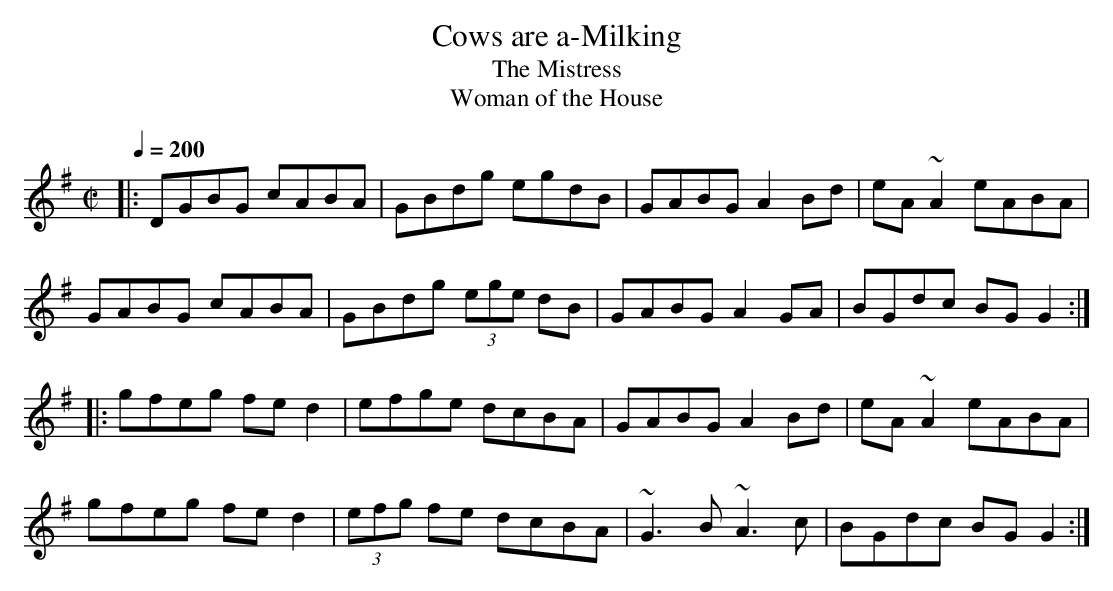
X:1
T:Cows are a-Milking
T:The Mistress
T:Woman of the House
M:C|
L:1/8
Q:1/4=200
K:G
|:DGBG cABA|GBdg egdB|GABG A2Bd|eA~A2 eABA|
GABG cABA|GBdg  (3ege dB|GABG A2GA|BGdc BGG2:|
|:gfeg fed2|efge dcBA|GABG A2Bd|eA~A2 eABA|
gfeg fed2|(3efg fe dcBA|~G3B ~A3c|BGdc BGG2:|
